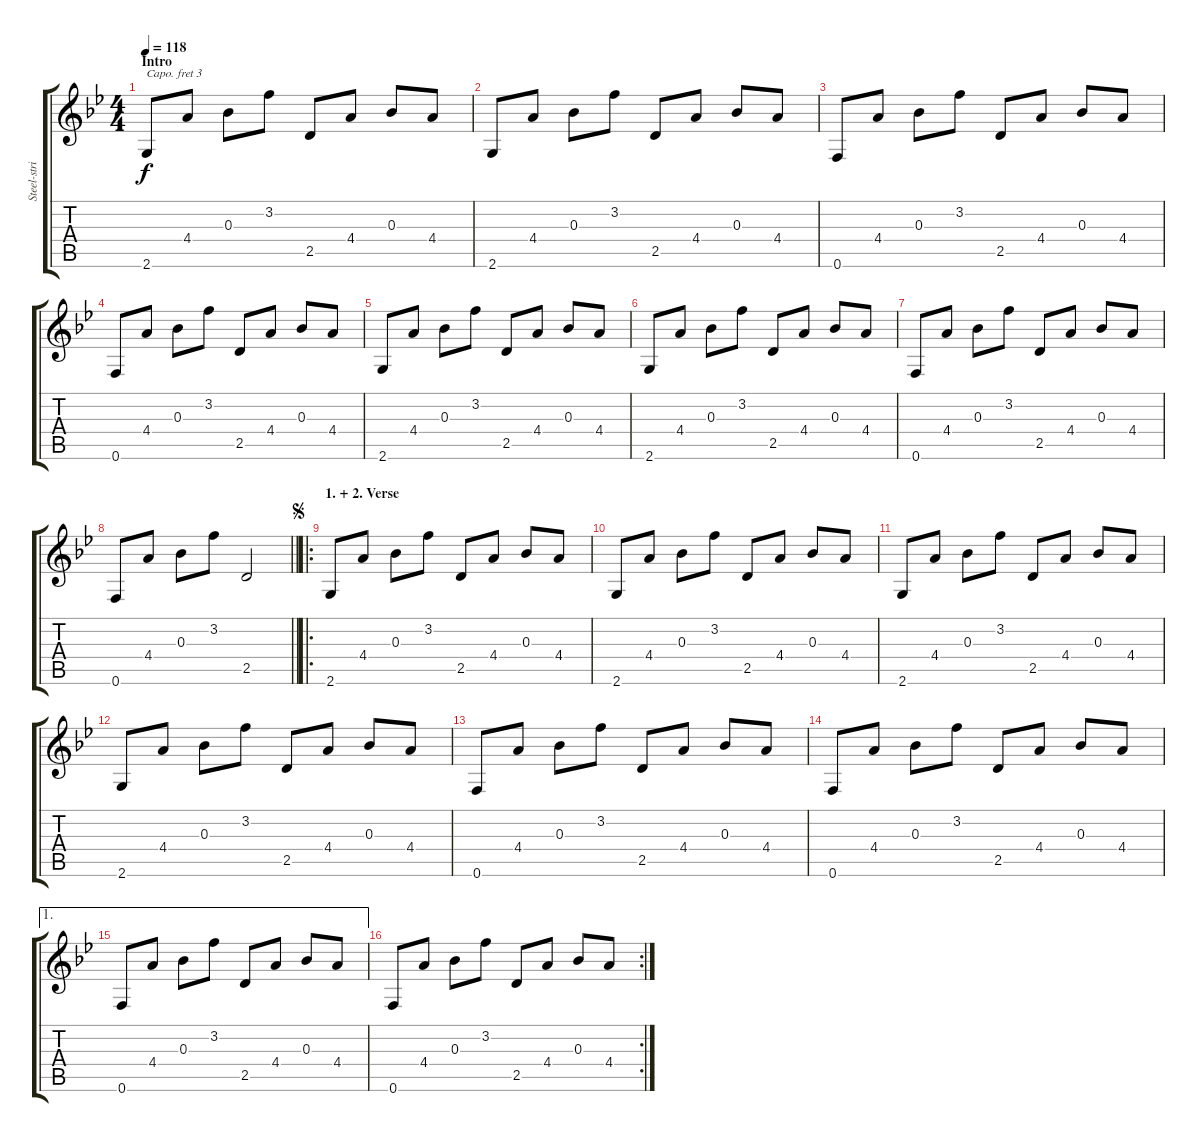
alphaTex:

\track ("Steel-stringed acoustic guitar" "Steel-stri") {instrument acousticguitarsteel}
\staff {score tabs}
\capo 3
\tuning (E4 B3 G3 D3 A2 D2) {hide}
\ts (4 4)
\section ("" "Intro")
\tempo 118
\clef g2
\ks gminor
2.6.8{dy f instrument acousticguitarsteel} 4.4.8 0.3.8 3.2.8 2.5.8 4.4.8 0.3.8 4.4.8 |
2.6.8 4.4.8 0.3.8 3.2.8 2.5.8 4.4.8 0.3.8 4.4.8 |
0.6.8 4.4.8 0.3.8 3.2.8 2.5.8 4.4.8 0.3.8 4.4.8 |
0.6.8 4.4.8 0.3.8 3.2.8 2.5.8 4.4.8 0.3.8 4.4.8 |
2.6.8 4.4.8 0.3.8 3.2.8 2.5.8 4.4.8 0.3.8 4.4.8 |
2.6.8 4.4.8 0.3.8 3.2.8 2.5.8 4.4.8 0.3.8 4.4.8 |
0.6.8 4.4.8 0.3.8 3.2.8 2.5.8 4.4.8 0.3.8 4.4.8 |
\barLineRight lightlight
0.6.8 4.4.8 0.3.8 3.2.8 2.5.2 |
\ro
\section ("" "1. + 2. Verse")
\jump segno
2.6.8 4.4.8 0.3.8 3.2.8 2.5.8 4.4.8 0.3.8 4.4.8 |
2.6.8 4.4.8 0.3.8 3.2.8 2.5.8 4.4.8 0.3.8 4.4.8 |
2.6.8 4.4.8 0.3.8 3.2.8 2.5.8 4.4.8 0.3.8 4.4.8 |
2.6.8 4.4.8 0.3.8 3.2.8 2.5.8 4.4.8 0.3.8 4.4.8 |
0.6.8 4.4.8 0.3.8 3.2.8 2.5.8 4.4.8 0.3.8 4.4.8 |
0.6.8 4.4.8 0.3.8 3.2.8 2.5.8 4.4.8 0.3.8 4.4.8 |
\ae 1
0.6.8 4.4.8 0.3.8 3.2.8 2.5.8 4.4.8 0.3.8 4.4.8 |
\rc 2
0.6.8 4.4.8 0.3.8 3.2.8 2.5.8 4.4.8 0.3.8 4.4.8
